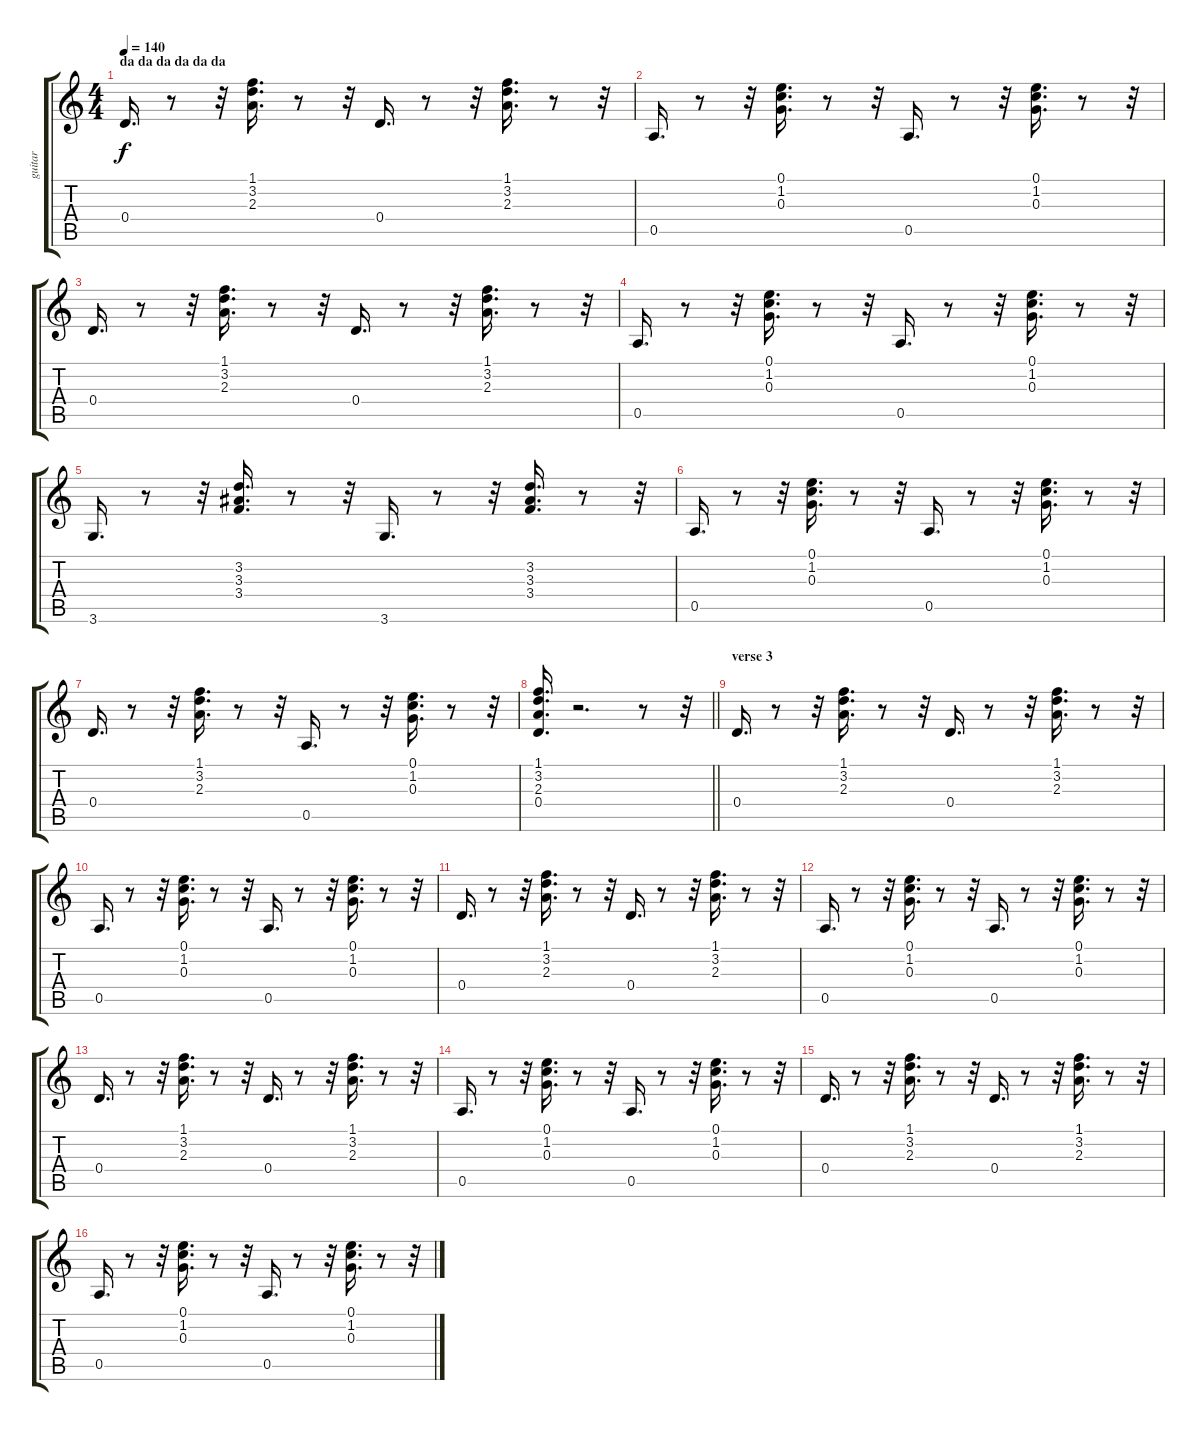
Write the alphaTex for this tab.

\track ("guitar" "guitar") {instrument acousticguitarnylon}
\staff {score tabs}
\tuning (E4 B3 G3 D3 A2 E2) {hide}
\ts (4 4)
\section ("" "da da da da da da")
\tempo 140
\clef g2
\ks c
0.4.16{d dy f} r.8 r.32 (1.1 3.2 2.3).16{d} r.8 r.32 0.4.16{d} r.8 r.32 (1.1 3.2 2.3).16{d} r.8 r.32 |
0.5.16{d} r.8 r.32 (0.1 1.2 0.3).16{d} r.8 r.32 0.5.16{d} r.8 r.32 (0.1 1.2 0.3).16{d} r.8 r.32 |
0.4.16{d} r.8 r.32 (1.1 3.2 2.3).16{d} r.8 r.32 0.4.16{d} r.8 r.32 (1.1 3.2 2.3).16{d} r.8 r.32 |
0.5.16{d} r.8 r.32 (0.1 1.2 0.3).16{d} r.8 r.32 0.5.16{d} r.8 r.32 (0.1 1.2 0.3).16{d} r.8 r.32 |
3.6.16{d} r.8 r.32 (3.2 3.3 3.4).16{d} r.8 r.32 3.6.16{d} r.8 r.32 (3.2 3.3 3.4).16{d} r.8 r.32 |
0.5.16{d} r.8 r.32 (0.1 1.2 0.3).16{d} r.8 r.32 0.5.16{d} r.8 r.32 (0.1 1.2 0.3).16{d} r.8 r.32 |
0.4.16{d} r.8 r.32 (1.1 3.2 2.3).16{d} r.8 r.32 0.5.16{d} r.8 r.32 (0.1 1.2 0.3).16{d} r.8 r.32 |
\barLineRight lightlight
(1.1 3.2 2.3 0.4).16{d} r.2{d} r.8 r.32 |
\section ("" "verse 3")
0.4.16{d} r.8 r.32 (1.1 3.2 2.3).16{d} r.8 r.32 0.4.16{d} r.8 r.32 (1.1 3.2 2.3).16{d} r.8 r.32 |
0.5.16{d} r.8 r.32 (0.1 1.2 0.3).16{d} r.8 r.32 0.5.16{d} r.8 r.32 (0.1 1.2 0.3).16{d} r.8 r.32 |
0.4.16{d} r.8 r.32 (1.1 3.2 2.3).16{d} r.8 r.32 0.4.16{d} r.8 r.32 (1.1 3.2 2.3).16{d} r.8 r.32 |
0.5.16{d} r.8 r.32 (0.1 1.2 0.3).16{d} r.8 r.32 0.5.16{d} r.8 r.32 (0.1 1.2 0.3).16{d} r.8 r.32 |
0.4.16{d} r.8 r.32 (1.1 3.2 2.3).16{d} r.8 r.32 0.4.16{d} r.8 r.32 (1.1 3.2 2.3).16{d} r.8 r.32 |
0.5.16{d} r.8 r.32 (0.1 1.2 0.3).16{d} r.8 r.32 0.5.16{d} r.8 r.32 (0.1 1.2 0.3).16{d} r.8 r.32 |
0.4.16{d} r.8 r.32 (1.1 3.2 2.3).16{d} r.8 r.32 0.4.16{d} r.8 r.32 (1.1 3.2 2.3).16{d} r.8 r.32 |
0.5.16{d} r.8 r.32 (0.1 1.2 0.3).16{d} r.8 r.32 0.5.16{d} r.8 r.32 (0.1 1.2 0.3).16{d} r.8 r.32
